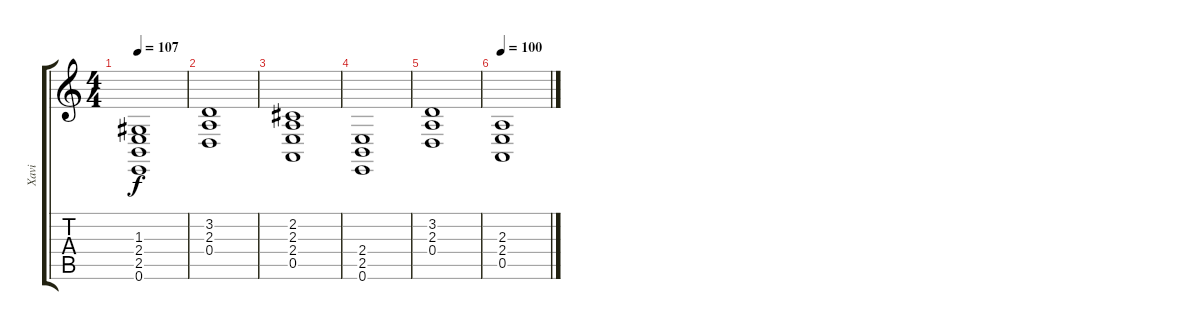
\track ("Xavi" "Xavi") {instrument stringensemble1}
\staff {score tabs}
\tuning (E4 B3 G3 D3 A2 E2) {hide}
\ts (4 4)
\tempo 107
\clef g2
\ks c
(1.3 2.4 2.5 0.6).1{dy f} |
(3.2 2.3 0.4).1 |
(2.2 2.3 2.4 0.5).1 |
(2.4 2.5 0.6).1 |
(3.2 2.3 0.4).1 |
\tempo 100
(2.3 2.4 0.5).1
